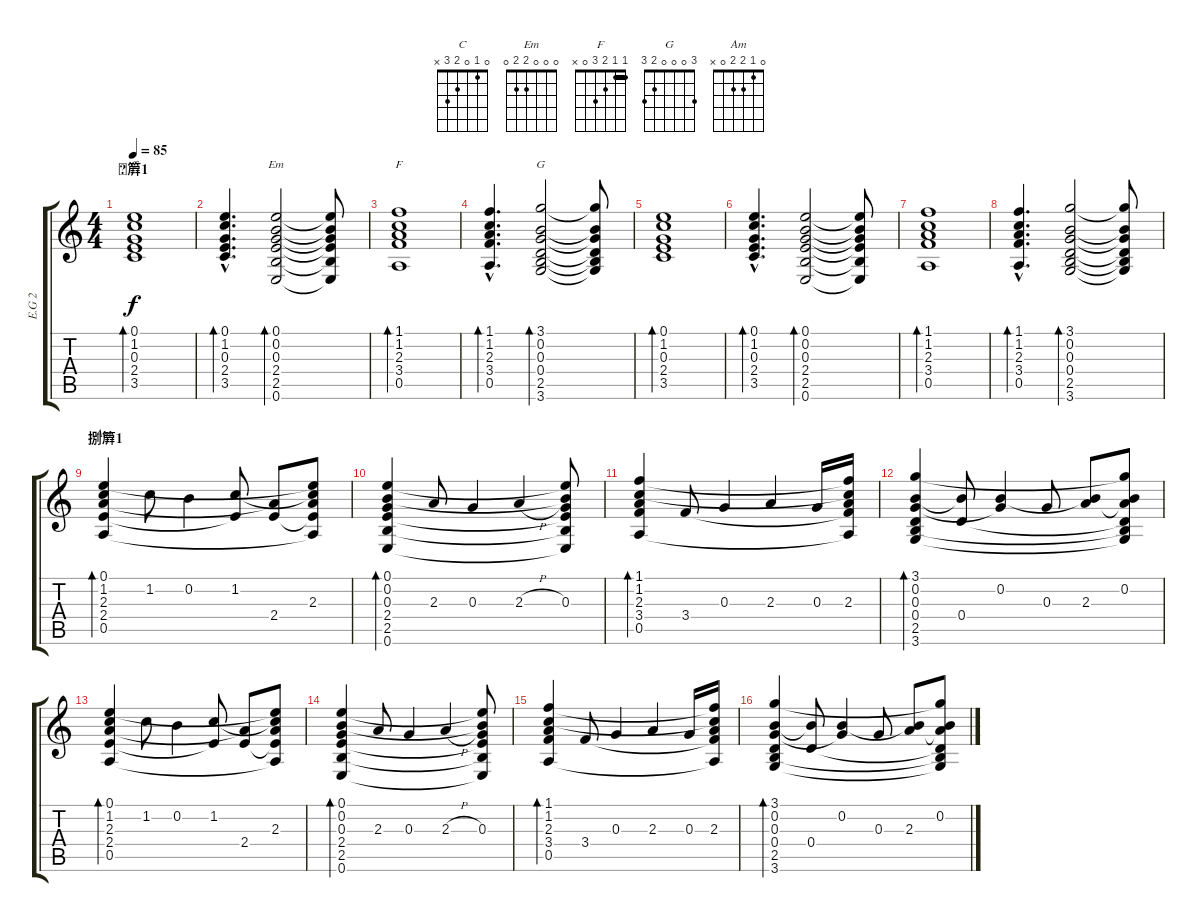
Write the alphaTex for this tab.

\track ("E.G 2" "E.G 2") {instrument acousticguitarsteel}
\staff {score tabs}
\tuning (E4 B3 G3 D3 A2 E2) {hide}
\chord ("C" 0 1 0 2 3 x)
\chord ("Em" 0 0 0 2 2 0)
\chord ("F" 1 1 2 3 0 x) {barre 1}
\chord ("G" 3 0 0 0 2 3)
\chord ("Am" 0 1 2 2 0 x)
\ts (4 4)
\section ("" "簈1")
\tempo 85
\clef g2
\ks c
(0.1 1.2 0.3 2.4 3.5).1{bd 120 ch "C" dy f instrument acousticguitarsteel} |
(0.1{hac} 1.2{hac} 0.3{hac} 2.4{hac} 3.5{hac}).4{d bd 120} (0.1 0.2 0.3 2.4 2.5 0.6).2{bd 60 ch "Em"} (0.1{t} 0.2{t} 0.3{t} 2.4{t} 2.5{t} 0.6{t}).8 |
(1.1 1.2 2.3 3.4 0.5).1{bd 120 ch "F"} |
(1.1{hac} 1.2{hac} 2.3{hac} 3.4{hac} 0.5{hac}).4{d bd 120} (3.1 0.2 0.3 0.4 2.5 3.6).2{bd 120 ch "G"} (3.1{t} 0.2{t} 0.3{t} 0.4{t} 2.5{t} 3.6{t}).8 |
(0.1 1.2 0.3 2.4 3.5).1{bd 120 instrument acousticguitarsteel} |
(0.1{hac} 1.2{hac} 0.3{hac} 2.4{hac} 3.5{hac}).4{d bd 120} (0.1 0.2 0.3 2.4 2.5 0.6).2{bd 60} (0.1{t} 0.2{t} 0.3{t} 2.4{t} 2.5{t} 0.6{t}).8 |
(1.1 1.2 2.3 3.4 0.5).1{bd 120} |
(1.1{hac} 1.2{hac} 2.3{hac} 3.4{hac} 0.5{hac}).4{d bd 120} (3.1 0.2 0.3 0.4 2.5 3.6).2{bd 120} (3.1{t} 0.2{t} 0.3{t} 0.4{t} 2.5{t} 3.6{t}).8 |
\section ("" "捌簈1")
(0.1 1.2 2.3 2.4 0.5).4{bd 120 ch "Am"} 1.2.8 0.2.4 (1.2 2.4{t}).8 (2.3{t} 2.4).8 (0.1{t} 1.2{t} 2.3 2.4{t} 0.5{t}).8 |
(0.1 0.2 0.3 2.4 2.5 0.6).4{bd 60} 2.3.8 0.3.4 2.3{h}.4 (0.1{t} 0.2{t} 0.3 2.4{t} 2.5{t} 0.6{t}).8 |
(1.1 1.2 2.3 3.4 0.5).4{bd 120} 3.4.8 0.3.4 2.3.4 0.3.16 (1.1{t} 1.2{t} 2.3 3.4{t} 0.5{t}).16 |
(3.1 0.2 0.3 0.4 2.5 3.6).4{bd 120} (0.2{t} 0.4).8 (0.2 0.3{t}).4 0.3.8 (0.2{t} 2.3).8 (3.1{t} 0.2 2.3{t} 0.4{t} 2.5{t} 3.6{t}).8 |
(0.1 1.2 2.3 2.4 0.5).4{bd 120} 1.2.8 0.2.4 (1.2 2.4{t}).8 (2.3{t} 2.4).8 (0.1{t} 1.2{t} 2.3 2.4{t} 0.5{t}).8 |
(0.1 0.2 0.3 2.4 2.5 0.6).4{bd 60} 2.3.8 0.3.4 2.3{h}.4 (0.1{t} 0.2{t} 0.3 2.4{t} 2.5{t} 0.6{t}).8 |
(1.1 1.2 2.3 3.4 0.5).4{bd 120} 3.4.8 0.3.4 2.3.4 0.3.16 (1.1{t} 1.2{t} 2.3 3.4{t} 0.5{t}).16 |
(3.1 0.2 0.3 0.4 2.5 3.6).4{bd 120} (0.2{t} 0.4).8 (0.2 0.3{t}).4 0.3.8 (0.2{t} 2.3).8 (3.1{t} 0.2 2.3{t} 0.4{t} 2.5{t} 3.6{t}).8
